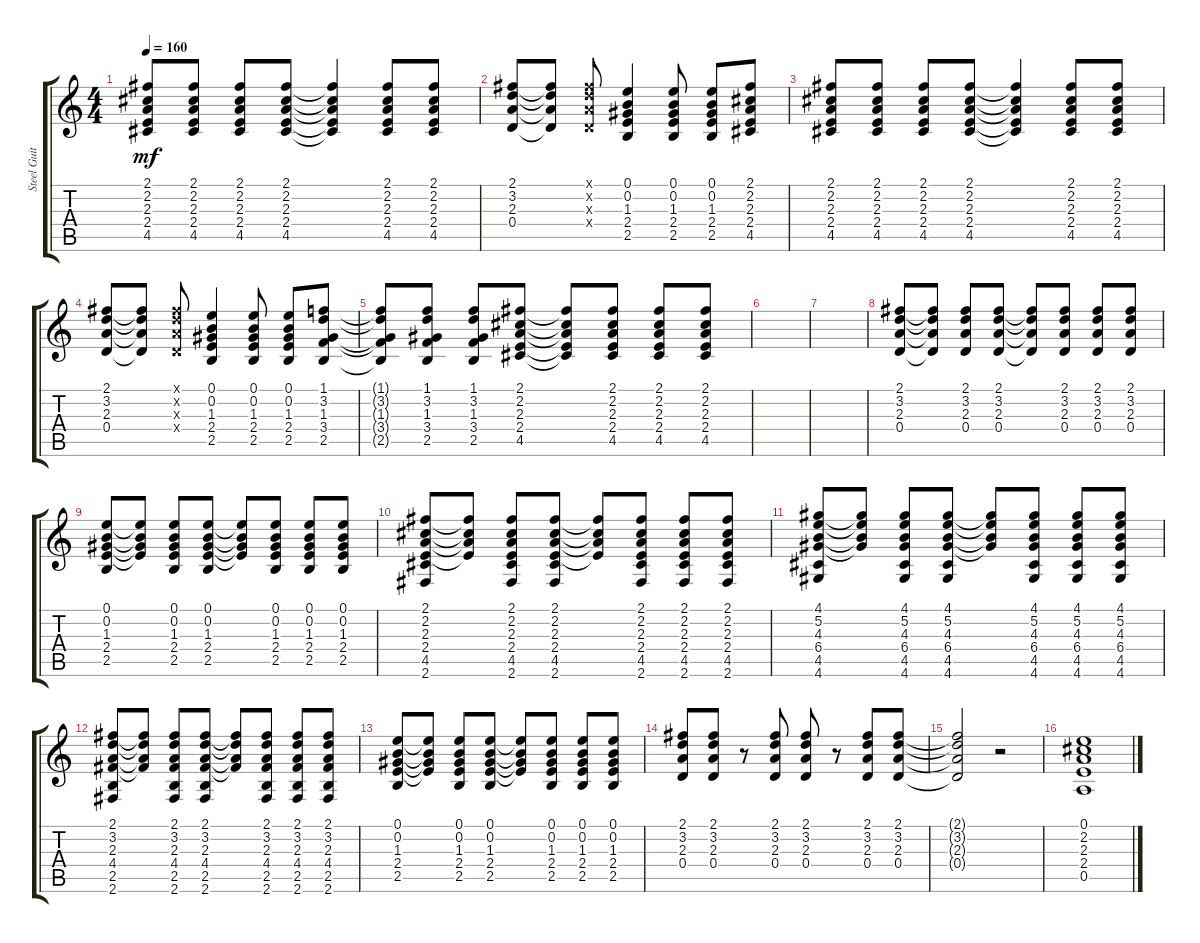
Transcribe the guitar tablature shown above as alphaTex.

\track ("Steel Guitar" "Steel Guit") {instrument acousticguitarsteel}
\staff {score tabs}
\tuning (E4 B3 G3 D3 A2 E2) {hide}
\ts (4 4)
\tempo 160
\clef g2
\ks c
(2.1{t} 2.2{t} 2.3{t} 2.4{t} 4.5{t}).8{dy mf} (2.1 2.2 2.3 2.4 4.5).8 (2.1 2.2 2.3 2.4 4.5).8 (2.1 2.2 2.3 2.4 4.5).8 (2.1{t} 2.2{t} 2.3{t} 2.4{t} 4.5{t}).4 (2.1 2.2 2.3 2.4 4.5).8 (2.1 2.2 2.3 2.4 4.5).8 |
(2.1 3.2 2.3 0.4).8 (2.1{t} 3.2{t} 2.3{t} 0.4{t}).8 (2.1{x} 3.2{x} 2.3{x} 0.4{x}).8 (0.1 0.2 1.3 2.4 2.5).4 (0.1 0.2 1.3 2.4 2.5).8 (0.1 0.2 1.3 2.4 2.5).8 (2.1 2.2 2.3 2.4 4.5).8 |
(2.1 2.2 2.3 2.4 4.5).8 (2.1 2.2 2.3 2.4 4.5).8 (2.1 2.2 2.3 2.4 4.5).8 (2.1 2.2 2.3 2.4 4.5).8 (2.1{t} 2.2{t} 2.3{t} 2.4{t} 4.5{t}).4 (2.1 2.2 2.3 2.4 4.5).8 (2.1 2.2 2.3 2.4 4.5).8 |
(2.1 3.2 2.3 0.4).8 (2.1{t} 3.2{t} 2.3{t} 0.4{t}).8 (2.1{x} 3.2{x} 2.3{x} 0.4{x}).8 (0.1 0.2 1.3 2.4 2.5).4 (0.1 0.2 1.3 2.4 2.5).8 (0.1 0.2 1.3 2.4 2.5).8 (1.1 3.2 1.3 3.4 2.5).8 |
(1.1{t} 3.2{t} 1.3{t} 3.4{t} 2.5{t}).8 (1.1 3.2 1.3 3.4 2.5).8 (1.1 3.2 1.3 3.4 2.5).8 (2.1 2.2 2.3 2.4 4.5).8 (2.1{t} 2.2{t} 2.3{t} 2.4{t} 4.5{t}).8 (2.1 2.2 2.3 2.4 4.5).8 (2.1 2.2 2.3 2.4 4.5).8 (2.1 2.2 2.3 2.4 4.5).8 |
|
|
(2.1 3.2 2.3 0.4).8 (2.1{t} 3.2{t} 2.3{t} 0.4{t}).8 (2.1 3.2 2.3 0.4).8 (2.1 3.2 2.3 0.4).8 (2.1{t} 3.2{t} 2.3{t} 0.4{t}).8 (2.1 3.2 2.3 0.4).8 (2.1 3.2 2.3 0.4).8 (2.1 3.2 2.3 0.4).8 |
(0.1 0.2 1.3 2.4 2.5).8 (0.1{t} 0.2{t} 1.3{t} 2.4{t}).8 (0.1 0.2 1.3 2.4 2.5).8 (0.1 0.2 1.3 2.4 2.5).8 (0.1{t} 0.2{t} 1.3{t} 2.4{t}).8 (0.1 0.2 1.3 2.4 2.5).8 (0.1 0.2 1.3 2.4 2.5).8 (0.1 0.2 1.3 2.4 2.5).8 |
(2.1 2.2 2.3 2.4 4.5 2.6).8 (2.1{t} 2.2{t} 2.3{t} 2.4{t}).8 (2.1 2.2 2.3 2.4 4.5 2.6).8 (2.1 2.2 2.3 2.4 4.5 2.6).8 (2.1{t} 2.2{t} 2.3{t} 2.4{t}).8 (2.1 2.2 2.3 2.4 4.5 2.6).8 (2.1 2.2 2.3 2.4 4.5 2.6).8 (2.1 2.2 2.3 2.4 4.5 2.6).8 |
(4.1 5.2 4.3 6.4 4.5 4.6).8 (4.1{t} 5.2{t} 4.3{t} 6.4{t}).8 (4.1 5.2 4.3 6.4 4.5 4.6).8 (4.1 5.2 4.3 6.4 4.5 4.6).8 (4.1{t} 5.2{t} 4.3{t} 6.4{t}).8 (4.1 5.2 4.3 6.4 4.5 4.6).8 (4.1 5.2 4.3 6.4 4.5 4.6).8 (4.1 5.2 4.3 6.4 4.5 4.6).8 |
(2.1 3.2 2.3 4.4 2.5 2.6).8 (2.1{t} 3.2{t} 2.3{t} 4.4{t}).8 (2.1 3.2 2.3 4.4 2.5 2.6).8 (2.1 3.2 2.3 4.4 2.5 2.6).8 (2.1{t} 3.2{t} 2.3{t} 4.4{t}).8 (2.1 3.2 2.3 4.4 2.5 2.6).8 (2.1 3.2 2.3 4.4 2.5 2.6).8 (2.1 3.2 2.3 4.4 2.5 2.6).8 |
(0.1 0.2 1.3 2.4 2.5).8 (0.1{t} 0.2{t} 1.3{t} 2.4{t}).8 (0.1 0.2 1.3 2.4 2.5).8 (0.1 0.2 1.3 2.4 2.5).8 (0.1{t} 0.2{t} 1.3{t} 2.4{t}).8 (0.1 0.2 1.3 2.4 2.5).8 (0.1 0.2 1.3 2.4 2.5).8 (0.1 0.2 1.3 2.4 2.5).8 |
(2.1 3.2 2.3 0.4).8 (2.1 3.2 2.3 0.4).8 r.8 (2.1 3.2 2.3 0.4).8 (2.1 3.2 2.3 0.4).8 r.8 (2.1 3.2 2.3 0.4).8 (2.1 3.2 2.3 0.4).8 |
(2.1{t} 3.2{t} 2.3{t} 0.4{t}).2 r.2 |
(0.1 2.2 2.3 2.4 0.5).1
